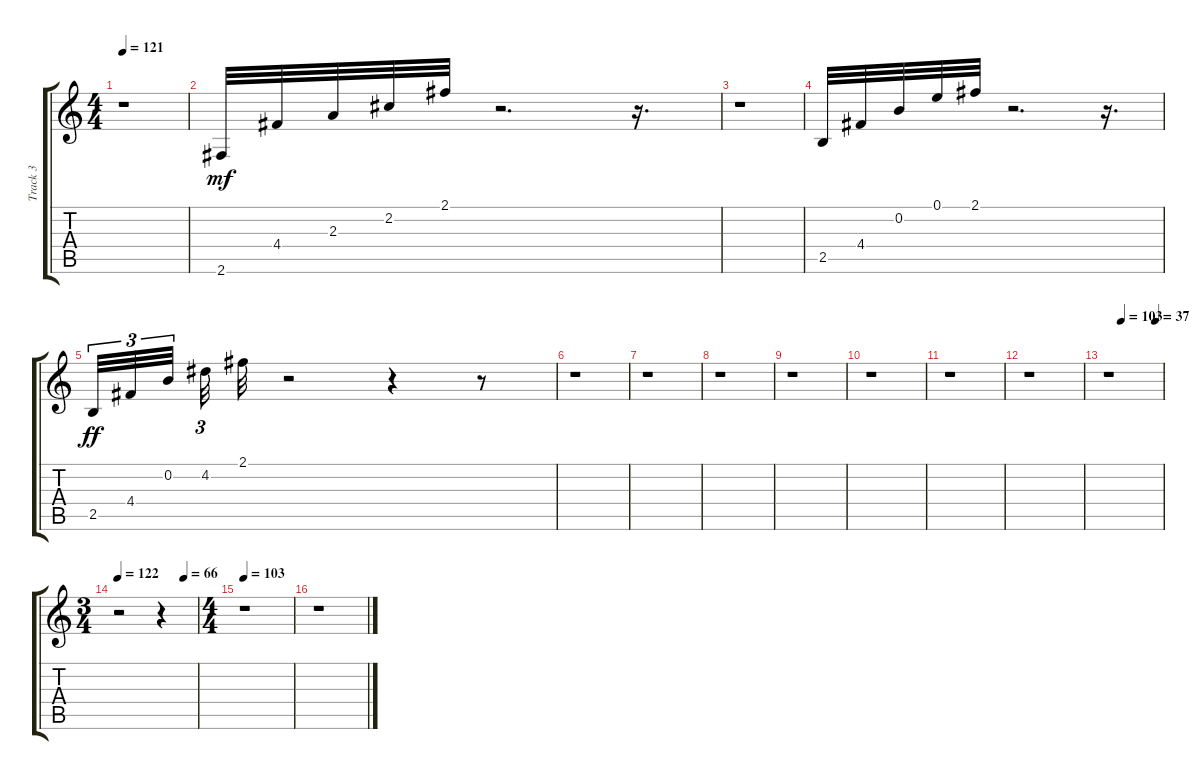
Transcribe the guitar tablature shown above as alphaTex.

\track ("Track 3" "Track 3") {instrument electricguitarclean}
\staff {score tabs}
\tuning (E4 B3 G3 D3 A2 E2) {hide}
\ts (4 4)
\tempo 121
\clef g2
\ks c
r.1{dy mf} |
2.6.32 4.4.32 2.3.32 2.2.32 2.1.32 r.2{d} r.16{d} |
r.1 |
2.5.32 4.4.32 0.2.32 0.1.32 2.1.32 r.2{d} r.16{d} |
2.5.32{tu (3 2) dy ff} 4.4.32{tu (3 2)} 0.2.32{tu (3 2)} 4.2.32{tu (3 2)} 2.1.32 r.2 r.4 r.8 |
r.1 |
r.1 |
r.1 |
r.1 |
r.1 |
r.1 |
r.1 |
\tempo (103 0.25)
\tempo (37 0.875)
r.1 |
\ts (3 4)
\tempo 122
\tempo (66 0.8333333333333334)
r.2 r.4 |
\ts (4 4)
\tempo 103
r.1 |
r.1
